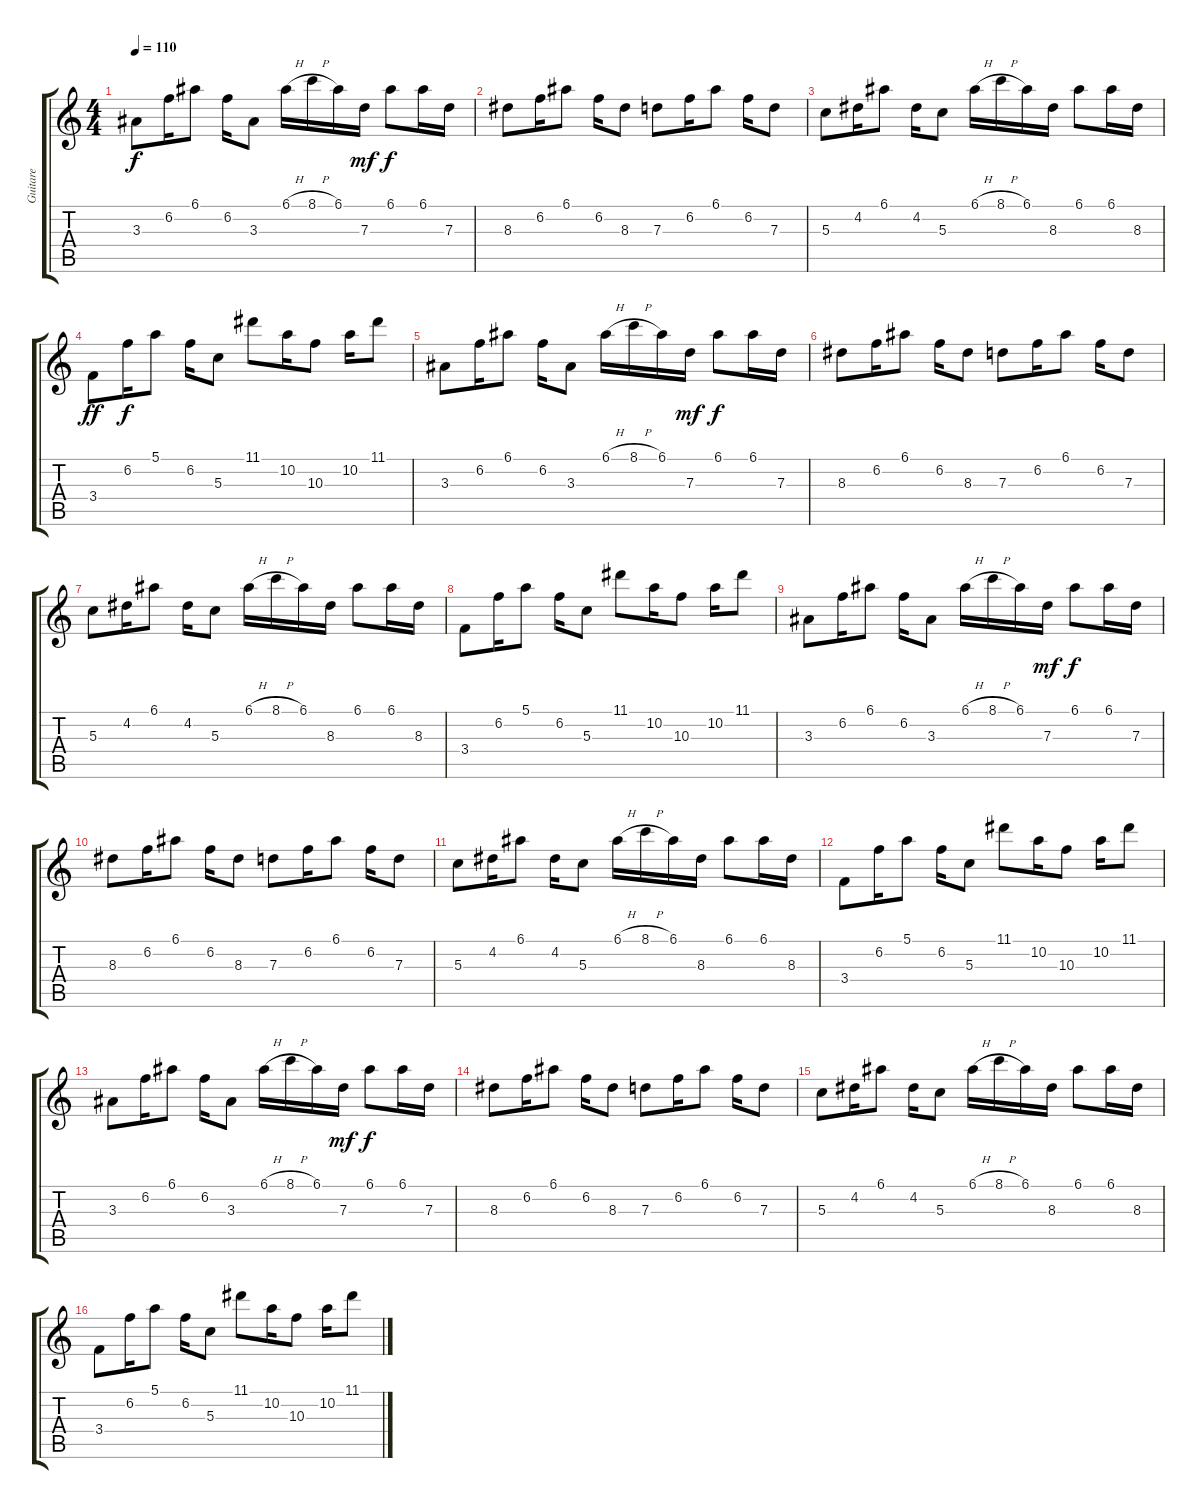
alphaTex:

\track ("Guitare" "Guitare") {instrument electricguitarclean}
\staff {score tabs}
\tuning (E4 B3 G3 D3 A2 E2) {hide}
\ts (4 4)
\tempo 110
\clef g2
\ks c
3.3.8{dy f instrument electricguitarclean} 6.2.16 6.1.8 6.2.16 3.3.8 6.1{h}.16 8.1{h}.16 6.1.16 7.3.16{dy mf} 6.1.8{dy f} 6.1.16 7.3.16 |
8.3.8 6.2.16 6.1.8 6.2.16 8.3.8 7.3.8 6.2.16 6.1.8 6.2.16 7.3.8 |
5.3.8 4.2.16 6.1.8 4.2.16 5.3.8 6.1{h}.16 8.1{h}.16 6.1.16 8.3.16 6.1.8 6.1.16 8.3.16 |
3.4.8{dy ff} 6.2.16{dy f} 5.1.8 6.2.16 5.3.8 11.1.8 10.2.16 10.3.8 10.2.16 11.1.8 |
3.3.8 6.2.16 6.1.8 6.2.16 3.3.8 6.1{h}.16 8.1{h}.16 6.1.16 7.3.16{dy mf} 6.1.8{dy f} 6.1.16 7.3.16 |
8.3.8 6.2.16 6.1.8 6.2.16 8.3.8 7.3.8 6.2.16 6.1.8 6.2.16 7.3.8 |
5.3.8 4.2.16 6.1.8 4.2.16 5.3.8 6.1{h}.16 8.1{h}.16 6.1.16 8.3.16 6.1.8 6.1.16 8.3.16 |
3.4.8 6.2.16 5.1.8 6.2.16 5.3.8 11.1.8 10.2.16 10.3.8 10.2.16 11.1.8 |
3.3.8 6.2.16 6.1.8 6.2.16 3.3.8 6.1{h}.16 8.1{h}.16 6.1.16 7.3.16{dy mf} 6.1.8{dy f} 6.1.16 7.3.16 |
8.3.8 6.2.16 6.1.8 6.2.16 8.3.8 7.3.8 6.2.16 6.1.8 6.2.16 7.3.8 |
5.3.8 4.2.16 6.1.8 4.2.16 5.3.8 6.1{h}.16 8.1{h}.16 6.1.16 8.3.16 6.1.8 6.1.16 8.3.16 |
3.4.8 6.2.16 5.1.8 6.2.16 5.3.8 11.1.8 10.2.16 10.3.8 10.2.16 11.1.8 |
3.3.8 6.2.16 6.1.8 6.2.16 3.3.8 6.1{h}.16 8.1{h}.16 6.1.16 7.3.16{dy mf} 6.1.8{dy f} 6.1.16 7.3.16 |
8.3.8 6.2.16 6.1.8 6.2.16 8.3.8 7.3.8 6.2.16 6.1.8 6.2.16 7.3.8 |
5.3.8 4.2.16 6.1.8 4.2.16 5.3.8 6.1{h}.16 8.1{h}.16 6.1.16 8.3.16 6.1.8 6.1.16 8.3.16 |
3.4.8 6.2.16 5.1.8 6.2.16 5.3.8 11.1.8 10.2.16 10.3.8 10.2.16 11.1.8
